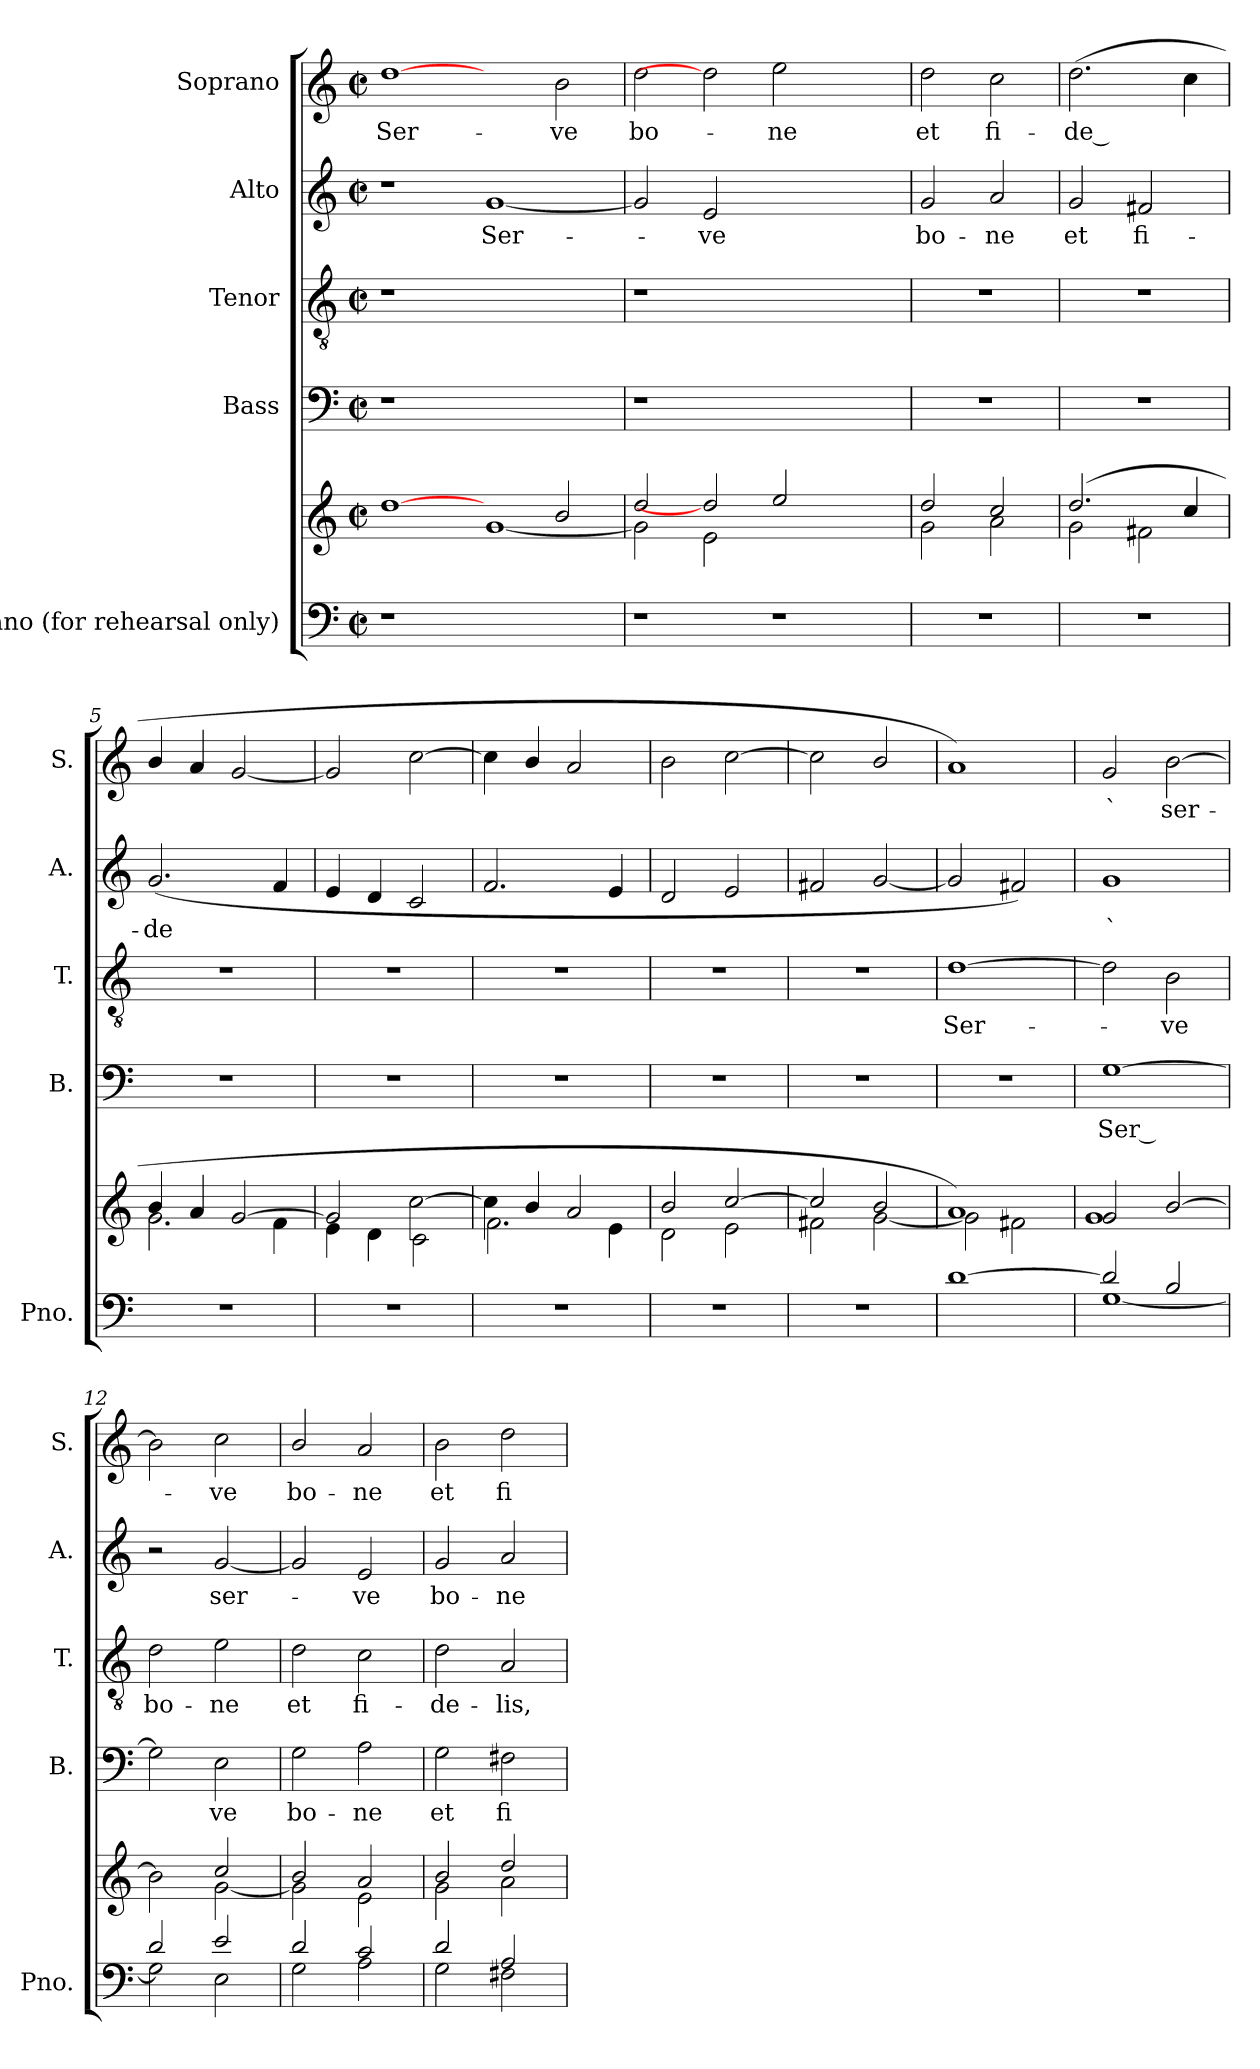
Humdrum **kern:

**kern	**kern	**kern	**text	**kern	**text	**kern	**text	**kern	**text
*part5	*part5	*part4	*part4	*part3	*part3	*part2	*part2	*part1	*part1
*staff6	*staff5	*staff4	*staff4	*staff3	*staff3	*staff2	*staff2	*staff1	*staff1
*I"Piano (for rehearsal only)	*	*I"Bass	*	*I"Tenor	*	*I"Alto	*	*I"Soprano	*
*I'Pno.	*	*I'B.	*	*I'T.	*	*I'A.	*	*I'S.	*
*clefF4	*clefG2	*clefF4	*	*clefGv2	*	*clefG2	*	*clefG2	*
*k[]	*k[]	*k[]	*	*k[]	*	*k[]	*	*k[]	*
*M2/2	*M2/2	*M2/2	*	*M2/2	*	*M2/2	*	*M2/2	*
*met(c|)	*met(c|)	*met(c|)	*	*met(c|)	*	*met(c|)	*	*met(c|)	*
*MM200	*MM200	*MM200	*	*MM200	*	*MM200	*	*MM200	*
=1	=1	=1	=1	=1	=1	=1	=1	=1	=1
*	*^	*	*	*	*	*	*	*	*
!	!	!	!	!	!	!	!	!	!	!LO:LY:b
1r	[1dd	1ryy	1r	.	1r	.	1r	.	[1dd	Ser-
!	!	!	!	!	!	!	!	!LO:LY:b	!	!
1ryy	2ryy	[1g	1ryy	.	1ryy	.	[1g	Ser-	2ryy	.
!	!	!	!	!	!	!	!	!	!	!LO:LY:b
.	2b/	.	.	.	.	.	.	.	2b\	-ve
=2	=2	=2	=2	=2	=2	=2	=2	=2	=2	=2
!	!	!	!	!	!	!	!	!	!	!LO:LY:b
1r	2dd/	2g\]	1r	.	1r	.	2g/]	.	2dd\	bo-
!	!	!	!	!	!	!	!	!LO:LY:b	!	!
.	2dd]	2e\	.	.	.	.	2e/	-ve	2dd]	.
!	!	!	!	!	!	!	!	!	!	!LO:LY:b
1r	2ee/	2ryy	1ryy	.	1ryy	.	1ryy	.	2ee\	-ne
.	2ryy	2ryy	.	.	.	.	.	.	2ryy	.
=3	=3	=3	=3	=3	=3	=3	=3	=3	=3	=3
!	!	!	!	!	!	!	!	!LO:LY:b	!	!LO:LY:b
1r	2dd/	2g\	1r	.	1r	.	2g/	bo-	2dd\	et
!	!	!	!	!	!	!	!	!LO:LY:b	!	!LO:LY:b
.	2cc/	2a\	.	.	.	.	2a/	-ne	2cc\	fi-
=4	=4	=4	=4	=4	=4	=4	=4	=4	=4	=4
!	!	!	!	!	!	!	!	!LO:LY:b	!	!LO:LY:b
1r	(<2.dd/	2g\	1r	.	1r	.	2g/	et	(<2.dd\	-de --
!	!	!	!	!	!	!	!	!LO:LY:b	!	!
.	.	2f#X\	.	.	.	.	2f#X/	fi-	.	.
.	4cc/	.	.	.	.	.	.	.	4cc\	.
=5	=5	=5	=5	=5	=5	=5	=5	=5	=5	=5
!	!	!	!	!	!	!	!	!LO:LY:b	!	!
1r	4b/	2.g\	1r	.	1r	.	(<2.g/	-de-	4b/	.
!	!	!	!	!	!	!	!	!	!	!LO:LY:b
.	4a/	.	.	.	.	.	.	.	4a/	---
.	[2g/	.	.	.	.	.	.	.	[2g/	.
.	.	4f\	.	.	.	.	4f/	.	.	.
=6	=6	=6	=6	=6	=6	=6	=6	=6	=6	=6
1r	2g/]	4e\	1r	.	1r	.	4e/	.	2g/]	.
!	!	!	!	!	!	!	!	!LO:LY:b	!	!
.	.	4d\	.	.	.	.	4d/	--	.	.
!	!	!	!	!	!	!	!	!	!	!LO:LY:b
.	[2cc\	2c\	.	.	.	.	2c/	.	[2cc\	---
=7	=7	=7	=7	=7	=7	=7	=7	=7	=7	=7
1r	4cc\]	2.f\	1r	.	1r	.	2.f/	.	4cc\]	.
!	!	!	!	!	!	!	!	!	!	!LO:LY:b
.	4b/	.	.	.	.	.	.	.	4b/	---
.	2a/	.	.	.	.	.	.	.	2a/	.
.	.	4e\	.	.	.	.	4e/	.	.	.
=8	=8	=8	=8	=8	=8	=8	=8	=8	=8	=8
!	!	!	!	!	!	!	!	!LO:LY:b	!	!
1r	2b/	2d\	1r	.	1r	.	2d/	---	2b\	.
.	[2cc/	2e\	.	.	.	.	2e/	.	[2cc\	.
=9	=9	=9	=9	=9	=9	=9	=9	=9	=9	=9
!	!	!	!	!	!	!	!	!	!	!LO:LY:b
1r	2cc/]	2f#X\	1r	.	1r	.	2f#X/	.	2cc\]	---
!	!	!	!	!	!	!	!	!LO:LY:b	!	!
.	2b/	[2g\	.	.	.	.	[2g/	---	2b/	.
=10	=10	=10	=10	=10	=10	=10	=10	=10	=10	=10
!	!	!	!	!	!	!LO:LY:b	!	!	!	!
[1d	1a)	2g\]	1r	.	[1d	Ser-	2g/]	.	1a)	.
.	.	2f#X\	.	.	.	.	2f#X/)	.	.	.
=11	=11	=11	=11	=11	=11	=11	=11	=11	=11	=11
*^	*	*	*	*	*	*	*	*	*	*
!	!	!	!	!	!LO:LY:b	!	!	!	!LO:LY:b	!	!LO:LY:b
2d/]	[1G	2g/	1g	[1G	Ser --	2d\]	.	1g	-`	2g/	-`
!	!	!	!	!	!	!	!LO:LY:b	!	!	!	!LO:LY:b
2B/	.	[2b/	.	.	.	2B\	-ve	.	.	[2b\	ser-
!!LO:LB:g=z
=12	=12	=12	=12	=12	=12	=12	=12	=12	=12	=12	=12
!	!	!	!	!	!	!	!LO:LY:b	!	!	!	!
2d/	2G\]	2b\]	2ryy	2G\]	.	2d\	bo-	2r	.	2b\]	.
!	!	!	!	!	!LO:LY:b	!	!LO:LY:b	!	!LO:LY:b	!	!LO:LY:b
2e/	2E\	2cc/	[2g\	2E\	-ve	2e\	-ne	[2g/	ser-	2cc\	ve
=13	=13	=13	=13	=13	=13	=13	=13	=13	=13	=13	=13
!	!	!	!	!	!LO:LY:b	!	!LO:LY:b	!	!	!	!LO:LY:b
2d/	2G\	2b/	2g\]	2G\	bo-	2d\	et	2g/]	.	2b/	bo-
!	!	!	!	!	!LO:LY:b	!	!LO:LY:b	!	!LO:LY:b	!	!LO:LY:b
2c/	2A\	2a/	2e\	2A\	-ne	2c\	fi-	2e/	-ve	2a/	-ne
=14	=14	=14	=14	=14	=14	=14	=14	=14	=14	=14	=14
!	!	!	!	!	!LO:LY:b	!	!LO:LY:b	!	!LO:LY:b	!	!LO:LY:b
2d/	2G\	2b/	2g\	2G\	et	2d\	-de-	2g/	bo-	2b\	et
!	!	!	!	!	!LO:LY:b	!	!LO:LY:b	!	!LO:LY:b	!	!LO:LY:b
2A/	2F#X\	2dd/	2a\	2F#X\	fi-	2A/	-lis,	2a/	-ne	2dd\	fi-
*v	*v	*	*	*	*	*	*	*	*	*	*
*	*v	*v	*	*	*	*	*	*	*	*
=	=	=	=	=	=	=	=	=	=
*-	*-	*-	*-	*-	*-	*-	*-	*-	*-
